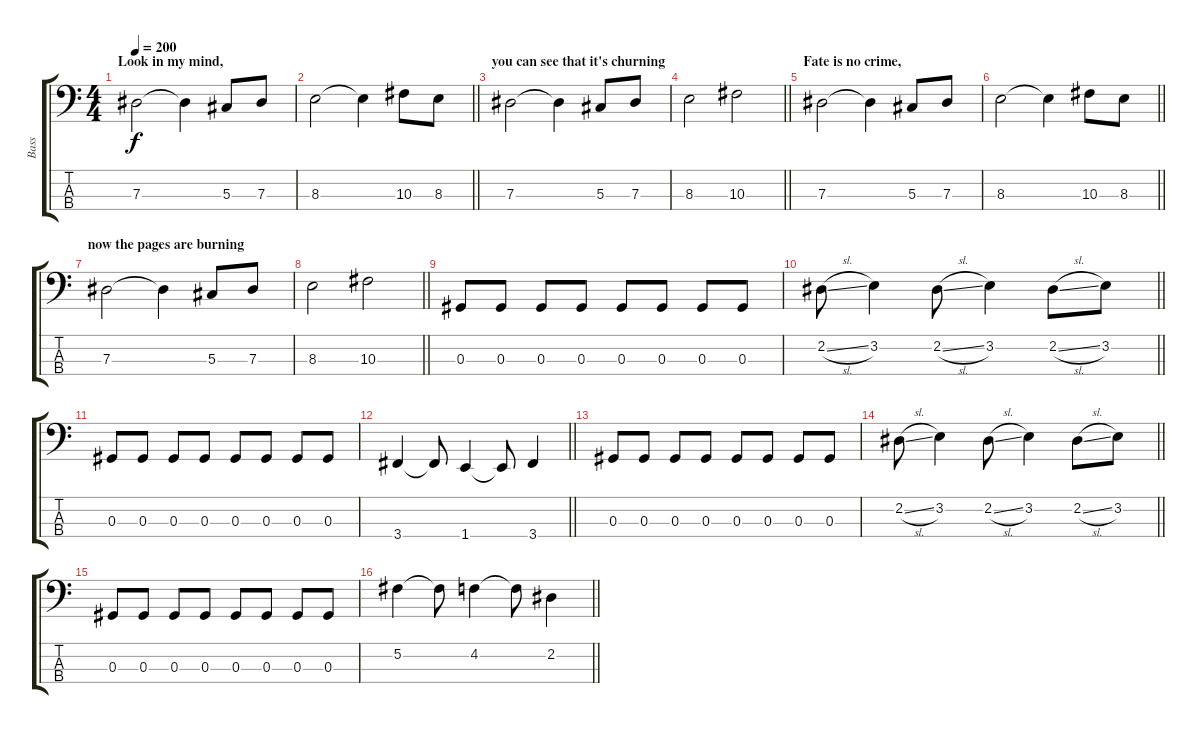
\track ("Bass" "Bass") {instrument electricbassfinger}
\staff {score tabs}
\tuning (Gb2 Db2 Ab1 Eb1) {hide}
\ts (4 4)
\section ("" "Look in my mind,")
\tempo 200
\clef f4
\ks c
7.3.2{dy f} 7.3{t}.4 5.3.8 7.3.8 |
\barLineRight lightlight
8.3.2 8.3{t}.4 10.3.8 8.3.8 |
\section ("" "you can see that it's churning")
7.3.2 7.3{t}.4 5.3.8 7.3.8 |
\barLineRight lightlight
8.3.2 10.3.2 |
\section ("" "Fate is no crime,")
7.3.2 7.3{t}.4 5.3.8 7.3.8 |
\barLineRight lightlight
8.3.2 8.3{t}.4 10.3.8 8.3.8 |
\section ("" "now the pages are burning")
7.3.2 7.3{t}.4 5.3.8 7.3.8 |
\barLineRight lightlight
8.3.2 10.3.2 |
\section ("" "")
0.3.8 0.3.8 0.3.8 0.3.8 0.3.8 0.3.8 0.3.8 0.3.8 |
\barLineRight lightlight
2.2{sl}.8 3.2.4 2.2{sl}.8 3.2.4 2.2{sl}.8 3.2.8 |
\section ("" "")
0.3.8 0.3.8 0.3.8 0.3.8 0.3.8 0.3.8 0.3.8 0.3.8 |
\barLineRight lightlight
3.4.4 3.4{t}.8 1.4.4 1.4{t}.8 3.4.4 |
0.3.8 0.3.8 0.3.8 0.3.8 0.3.8 0.3.8 0.3.8 0.3.8 |
\barLineRight lightlight
2.2{sl}.8 3.2.4 2.2{sl}.8 3.2.4 2.2{sl}.8 3.2.8 |
0.3.8 0.3.8 0.3.8 0.3.8 0.3.8 0.3.8 0.3.8 0.3.8 |
\barLineRight lightlight
5.2.4 5.2{t}.8 4.2.4 4.2{t}.8 2.2.4
